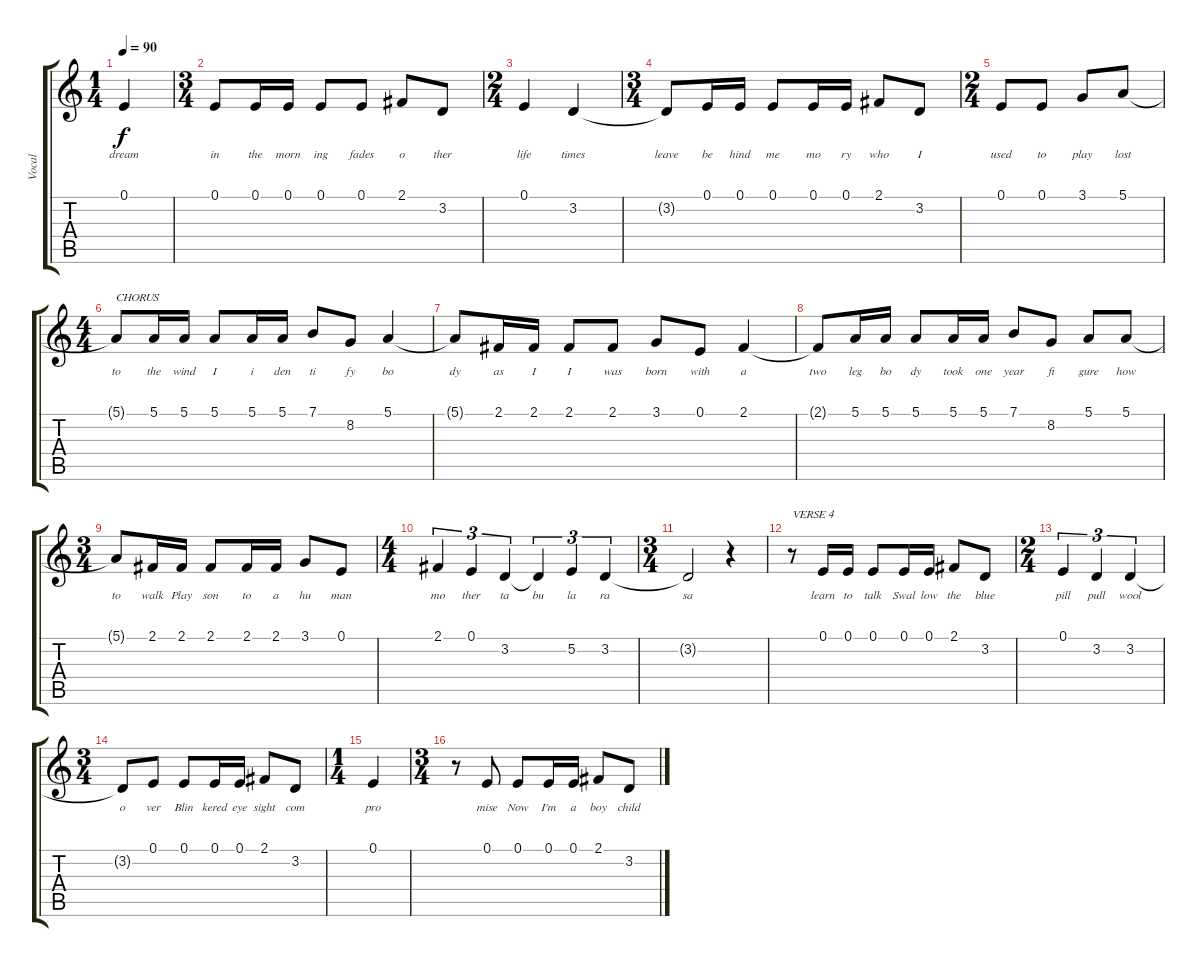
\track ("Vocal" "Vocal") {instrument acousticgrandpiano}
\staff {score tabs}
\tuning (E4 B3 G3 D3 A2 E2) {hide}
\ts (1 4)
\tempo 90
\clef g2
\ks c
0.1.4{lyrics (0 "dream") lyrics (1 "") lyrics (2 "") lyrics (3 "") lyrics (4 "") dy f} |
\ts (3 4)
0.1.8{lyrics (0 "in") lyrics (1 "") lyrics (2 "") lyrics (3 "") lyrics (4 "")} 0.1.16{lyrics (0 "the") lyrics (1 "") lyrics (2 "") lyrics (3 "") lyrics (4 "")} 0.1.16{lyrics (0 "morn") lyrics (1 "") lyrics (2 "") lyrics (3 "") lyrics (4 "")} 0.1.8{lyrics (0 "ing") lyrics (1 "") lyrics (2 "") lyrics (3 "") lyrics (4 "")} 0.1.8{lyrics (0 "fades") lyrics (1 "") lyrics (2 "") lyrics (3 "") lyrics (4 "")} 2.1.8{lyrics (0 "o") lyrics (1 "") lyrics (2 "") lyrics (3 "") lyrics (4 "")} 3.2.8{lyrics (0 "ther") lyrics (1 "") lyrics (2 "") lyrics (3 "") lyrics (4 "")} |
\ts (2 4)
0.1.4{lyrics (0 "life") lyrics (1 "") lyrics (2 "") lyrics (3 "") lyrics (4 "")} 3.2.4{lyrics (0 "times") lyrics (1 "") lyrics (2 "") lyrics (3 "") lyrics (4 "")} |
\ts (3 4)
3.2{t}.8{lyrics (0 "leave") lyrics (1 "") lyrics (2 "") lyrics (3 "") lyrics (4 "")} 0.1.16{lyrics (0 "be") lyrics (1 "") lyrics (2 "") lyrics (3 "") lyrics (4 "")} 0.1.16{lyrics (0 "hind") lyrics (1 "") lyrics (2 "") lyrics (3 "") lyrics (4 "")} 0.1.8{lyrics (0 "me") lyrics (1 "") lyrics (2 "") lyrics (3 "") lyrics (4 "")} 0.1.16{lyrics (0 "mo") lyrics (1 "") lyrics (2 "") lyrics (3 "") lyrics (4 "")} 0.1.16{lyrics (0 "ry") lyrics (1 "") lyrics (2 "") lyrics (3 "") lyrics (4 "")} 2.1.8{lyrics (0 "who") lyrics (1 "") lyrics (2 "") lyrics (3 "") lyrics (4 "")} 3.2.8{lyrics (0 "I") lyrics (1 "") lyrics (2 "") lyrics (3 "") lyrics (4 "")} |
\ts (2 4)
0.1.8{lyrics (0 "used") lyrics (1 "") lyrics (2 "") lyrics (3 "") lyrics (4 "")} 0.1.8{lyrics (0 "to") lyrics (1 "") lyrics (2 "") lyrics (3 "") lyrics (4 "")} 3.1.8{lyrics (0 "play") lyrics (1 "") lyrics (2 "") lyrics (3 "") lyrics (4 "")} 5.1.8{lyrics (0 "lost") lyrics (1 "") lyrics (2 "") lyrics (3 "") lyrics (4 "")} |
\ts (4 4)
5.1{t}.8{txt "CHORUS" lyrics (0 "to") lyrics (1 "") lyrics (2 "") lyrics (3 "") lyrics (4 "")} 5.1.16{lyrics (0 "the") lyrics (1 "") lyrics (2 "") lyrics (3 "") lyrics (4 "")} 5.1.16{lyrics (0 "wind") lyrics (1 "") lyrics (2 "") lyrics (3 "") lyrics (4 "")} 5.1.8{lyrics (0 "I") lyrics (1 "") lyrics (2 "") lyrics (3 "") lyrics (4 "")} 5.1.16{lyrics (0 "i") lyrics (1 "") lyrics (2 "") lyrics (3 "") lyrics (4 "")} 5.1.16{lyrics (0 "den") lyrics (1 "") lyrics (2 "") lyrics (3 "") lyrics (4 "")} 7.1.8{lyrics (0 "ti") lyrics (1 "") lyrics (2 "") lyrics (3 "") lyrics (4 "")} 8.2.8{lyrics (0 "fy") lyrics (1 "") lyrics (2 "") lyrics (3 "") lyrics (4 "")} 5.1.4{lyrics (0 "bo") lyrics (1 "") lyrics (2 "") lyrics (3 "") lyrics (4 "")} |
5.1{t}.8{lyrics (0 "dy") lyrics (1 "") lyrics (2 "") lyrics (3 "") lyrics (4 "")} 2.1.16{lyrics (0 "as") lyrics (1 "") lyrics (2 "") lyrics (3 "") lyrics (4 "")} 2.1.16{lyrics (0 "I") lyrics (1 "") lyrics (2 "") lyrics (3 "") lyrics (4 "")} 2.1.8{lyrics (0 "I") lyrics (1 "") lyrics (2 "") lyrics (3 "") lyrics (4 "")} 2.1.8{lyrics (0 "was") lyrics (1 "") lyrics (2 "") lyrics (3 "") lyrics (4 "")} 3.1.8{lyrics (0 "born") lyrics (1 "") lyrics (2 "") lyrics (3 "") lyrics (4 "")} 0.1.8{lyrics (0 "with") lyrics (1 "") lyrics (2 "") lyrics (3 "") lyrics (4 "")} 2.1.4{lyrics (0 "a") lyrics (1 "") lyrics (2 "") lyrics (3 "") lyrics (4 "")} |
2.1{t}.8{lyrics (0 "two") lyrics (1 "") lyrics (2 "") lyrics (3 "") lyrics (4 "")} 5.1.16{lyrics (0 "leg") lyrics (1 "") lyrics (2 "") lyrics (3 "") lyrics (4 "")} 5.1.16{lyrics (0 "bo") lyrics (1 "") lyrics (2 "") lyrics (3 "") lyrics (4 "")} 5.1.8{lyrics (0 "dy") lyrics (1 "") lyrics (2 "") lyrics (3 "") lyrics (4 "")} 5.1.16{lyrics (0 "took") lyrics (1 "") lyrics (2 "") lyrics (3 "") lyrics (4 "")} 5.1.16{lyrics (0 "one") lyrics (1 "") lyrics (2 "") lyrics (3 "") lyrics (4 "")} 7.1.8{lyrics (0 "year") lyrics (1 "") lyrics (2 "") lyrics (3 "") lyrics (4 "")} 8.2.8{lyrics (0 "fi") lyrics (1 "") lyrics (2 "") lyrics (3 "") lyrics (4 "")} 5.1.8{lyrics (0 "gure") lyrics (1 "") lyrics (2 "") lyrics (3 "") lyrics (4 "")} 5.1.8{lyrics (0 "how") lyrics (1 "") lyrics (2 "") lyrics (3 "") lyrics (4 "")} |
\ts (3 4)
5.1{t}.8{lyrics (0 "to") lyrics (1 "") lyrics (2 "") lyrics (3 "") lyrics (4 "")} 2.1.16{lyrics (0 "walk") lyrics (1 "") lyrics (2 "") lyrics (3 "") lyrics (4 "")} 2.1.16{lyrics (0 "Play") lyrics (1 "") lyrics (2 "") lyrics (3 "") lyrics (4 "")} 2.1.8{lyrics (0 "son") lyrics (1 "") lyrics (2 "") lyrics (3 "") lyrics (4 "")} 2.1.16{lyrics (0 "to") lyrics (1 "") lyrics (2 "") lyrics (3 "") lyrics (4 "")} 2.1.16{lyrics (0 "a") lyrics (1 "") lyrics (2 "") lyrics (3 "") lyrics (4 "")} 3.1.8{lyrics (0 "hu") lyrics (1 "") lyrics (2 "") lyrics (3 "") lyrics (4 "")} 0.1.8{lyrics (0 "man") lyrics (1 "") lyrics (2 "") lyrics (3 "") lyrics (4 "")} |
\ts (4 4)
2.1.4{tu (3 2) lyrics (0 "mo") lyrics (1 "") lyrics (2 "") lyrics (3 "") lyrics (4 "")} 0.1.4{tu (3 2) lyrics (0 "ther") lyrics (1 "") lyrics (2 "") lyrics (3 "") lyrics (4 "")} 3.2.4{tu (3 2) lyrics (0 "ta") lyrics (1 "") lyrics (2 "") lyrics (3 "") lyrics (4 "")} 3.2{t}.4{tu (3 2) lyrics (0 "bu") lyrics (1 "") lyrics (2 "") lyrics (3 "") lyrics (4 "")} 5.2.4{tu (3 2) lyrics (0 "la") lyrics (1 "") lyrics (2 "") lyrics (3 "") lyrics (4 "")} 3.2.4{tu (3 2) lyrics (0 "ra") lyrics (1 "") lyrics (2 "") lyrics (3 "") lyrics (4 "")} |
\ts (3 4)
3.2{t}.2{lyrics (0 "sa") lyrics (1 "") lyrics (2 "") lyrics (3 "") lyrics (4 "")} r.4 |
r.8{txt "VERSE 4"} 0.1.16{lyrics (0 "learn") lyrics (1 "") lyrics (2 "") lyrics (3 "") lyrics (4 "")} 0.1.16{lyrics (0 "to") lyrics (1 "") lyrics (2 "") lyrics (3 "") lyrics (4 "")} 0.1.8{lyrics (0 "talk") lyrics (1 "") lyrics (2 "") lyrics (3 "") lyrics (4 "")} 0.1.16{lyrics (0 "Swal") lyrics (1 "") lyrics (2 "") lyrics (3 "") lyrics (4 "")} 0.1.16{lyrics (0 "low") lyrics (1 "") lyrics (2 "") lyrics (3 "") lyrics (4 "")} 2.1.8{lyrics (0 "the") lyrics (1 "") lyrics (2 "") lyrics (3 "") lyrics (4 "")} 3.2.8{lyrics (0 "blue") lyrics (1 "") lyrics (2 "") lyrics (3 "") lyrics (4 "")} |
\ts (2 4)
0.1.4{tu (3 2) lyrics (0 "pill") lyrics (1 "") lyrics (2 "") lyrics (3 "") lyrics (4 "")} 3.2.4{tu (3 2) lyrics (0 "pull") lyrics (1 "") lyrics (2 "") lyrics (3 "") lyrics (4 "")} 3.2.4{tu (3 2) lyrics (0 "wool") lyrics (1 "") lyrics (2 "") lyrics (3 "") lyrics (4 "")} |
\ts (3 4)
3.2{t}.8{lyrics (0 "o") lyrics (1 "") lyrics (2 "") lyrics (3 "") lyrics (4 "")} 0.1.8{lyrics (0 "ver") lyrics (1 "") lyrics (2 "") lyrics (3 "") lyrics (4 "")} 0.1.8{lyrics (0 "Blin") lyrics (1 "") lyrics (2 "") lyrics (3 "") lyrics (4 "")} 0.1.16{lyrics (0 "kered") lyrics (1 "") lyrics (2 "") lyrics (3 "") lyrics (4 "")} 0.1.16{lyrics (0 "eye") lyrics (1 "") lyrics (2 "") lyrics (3 "") lyrics (4 "")} 2.1.8{lyrics (0 "sight") lyrics (1 "") lyrics (2 "") lyrics (3 "") lyrics (4 "")} 3.2.8{lyrics (0 "com") lyrics (1 "") lyrics (2 "") lyrics (3 "") lyrics (4 "")} |
\ts (1 4)
0.1.4{lyrics (0 "pro") lyrics (1 "") lyrics (2 "") lyrics (3 "") lyrics (4 "")} |
\ts (3 4)
r.8 0.1.8{lyrics (0 "mise") lyrics (1 "") lyrics (2 "") lyrics (3 "") lyrics (4 "")} 0.1.8{lyrics (0 "Now") lyrics (1 "") lyrics (2 "") lyrics (3 "") lyrics (4 "")} 0.1.16{lyrics (0 "I'm") lyrics (1 "") lyrics (2 "") lyrics (3 "") lyrics (4 "")} 0.1.16{lyrics (0 "a") lyrics (1 "") lyrics (2 "") lyrics (3 "") lyrics (4 "")} 2.1.8{lyrics (0 "boy") lyrics (1 "") lyrics (2 "") lyrics (3 "") lyrics (4 "")} 3.2.8{lyrics (0 "child") lyrics (1 "") lyrics (2 "") lyrics (3 "") lyrics (4 "")}
